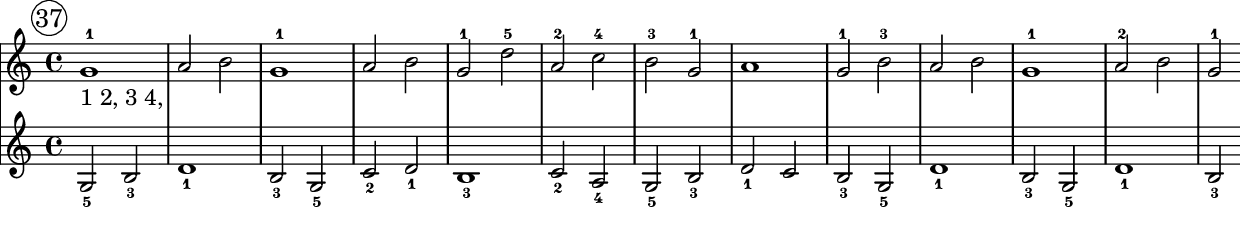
%% Generated by lilypond-book
%% Options: [indent=0\mm]
\include "lilypond-book-preamble.ly"


% ****************************************************************
% Start cut-&-pastable-section
% ****************************************************************



\paper {
  indent = 0\mm
}

\layout {
  
}





% ****************************************************************
% ly snippet:
% ****************************************************************
\sourcefileline 102

\include "italiano.ly" #(set-global-staff-size 17.82 ) 
parole = \lyricmode { \override LyricText #'self-alignment-X = #left
"1 2, 3 4," }
destra = \relative do'' { { \mark \markup { \circle 37 } \clef "treble" \time 4/4
sol1-1 la2 si sol1-1 la2 si sol-1 re'-5  la-2 do-4 si-3 sol-1 la1 sol2-1 si-3 la si sol1-1 la2-2 si sol-1 re'-5 la-2 do-4 la1-2 sol1   \bar "|." } }
sinistra = \relative do' { { \override Fingering #'direction = #DOWN
sol2-5 si-3 re1-1 si2-3 sol-5 do-2 re-1 si1-3 do2-2 la-4 sol-5 si-3 re-1 do si-3 sol-5 re'1-1 si2-3 sol-5 re'1-1 si2-3 sol-5  do2-2 la-4 re-1 do si-3 sol-5  \bar "|." } }
\paper {  #(set-paper-size "a4")  ragged-last = ##f }
\score { <<
\new PianoStaff <<  
\new Staff << 
\new Voice = "one"  { \destra  }          
\new Lyrics  \lyricsto "one" \parole >>
\new Staff <<  \clef "treble" \sinistra >>
>> >>
\layout { indent = #0 line-width = #268 } }



% ****************************************************************
% end ly snippet
% ****************************************************************
